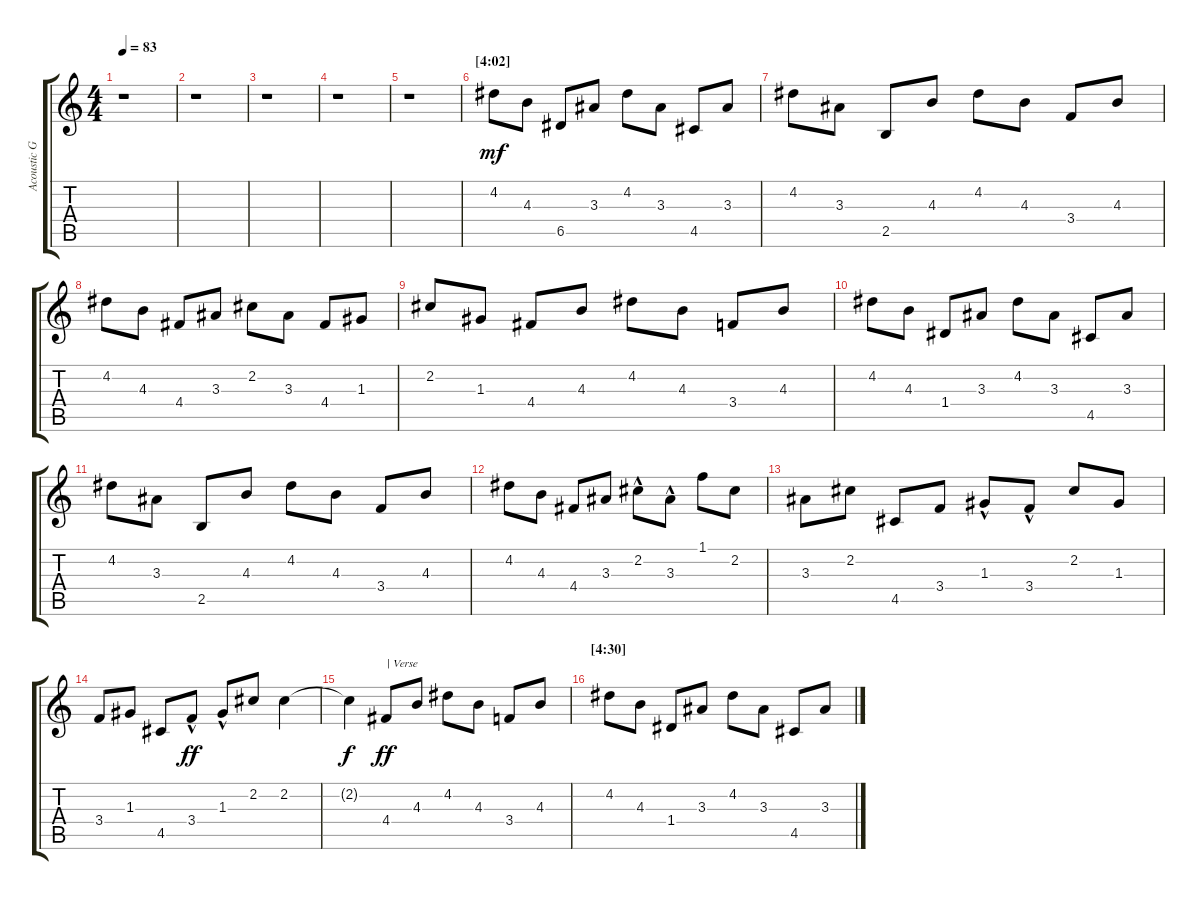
\track ("Acoustic Guitar" "Acoustic G") {instrument acousticguitarnylon}
\staff {score tabs}
\tuning (E4 B3 G3 D3 A2 E2) {hide}
\ts (4 4)
\tempo 83
\clef g2
\ks c
r.1{dy mf} |
r.1 |
r.1 |
r.1 |
r.1 |
\section ("" "[4:02]")
4.2.8 4.3.8 6.5.8 3.3.8 4.2.8 3.3.8 4.5.8 3.3.8 |
4.2.8 3.3.8 2.5.8 4.3.8 4.2.8 4.3.8 3.4.8 4.3.8 |
4.2.8 4.3.8 4.4.8 3.3.8 2.2.8 3.3.8 4.4.8 1.3.8 |
2.2.8 1.3.8 4.4.8 4.3.8 4.2.8 4.3.8 3.4.8 4.3.8 |
4.2.8 4.3.8 1.4.8 3.3.8 4.2.8 3.3.8 4.5.8 3.3.8 |
4.2.8 3.3.8 2.5.8 4.3.8 4.2.8 4.3.8 3.4.8 4.3.8 |
4.2.8 4.3.8 4.4.8 3.3.8 2.2{hac}.8 3.3{hac}.8 1.1.8 2.2.8 |
3.3.8 2.2.8 4.5.8 3.4.8 1.3{hac}.8 3.4{hac}.8 2.2.8 1.3.8 |
3.4.8 1.3.8 4.5.8 3.4{hac}.8{dy ff} 1.3{hac}.8 2.2.8 2.2.4 |
2.2{t}.4{dy f} 4.4.8{txt "| Verse" dy ff} 4.3.8 4.2.8 4.3.8 3.4.8 4.3.8 |
\section ("" "[4:30]")
4.2.8 4.3.8 1.4.8 3.3.8 4.2.8 3.3.8 4.5.8 3.3.8
